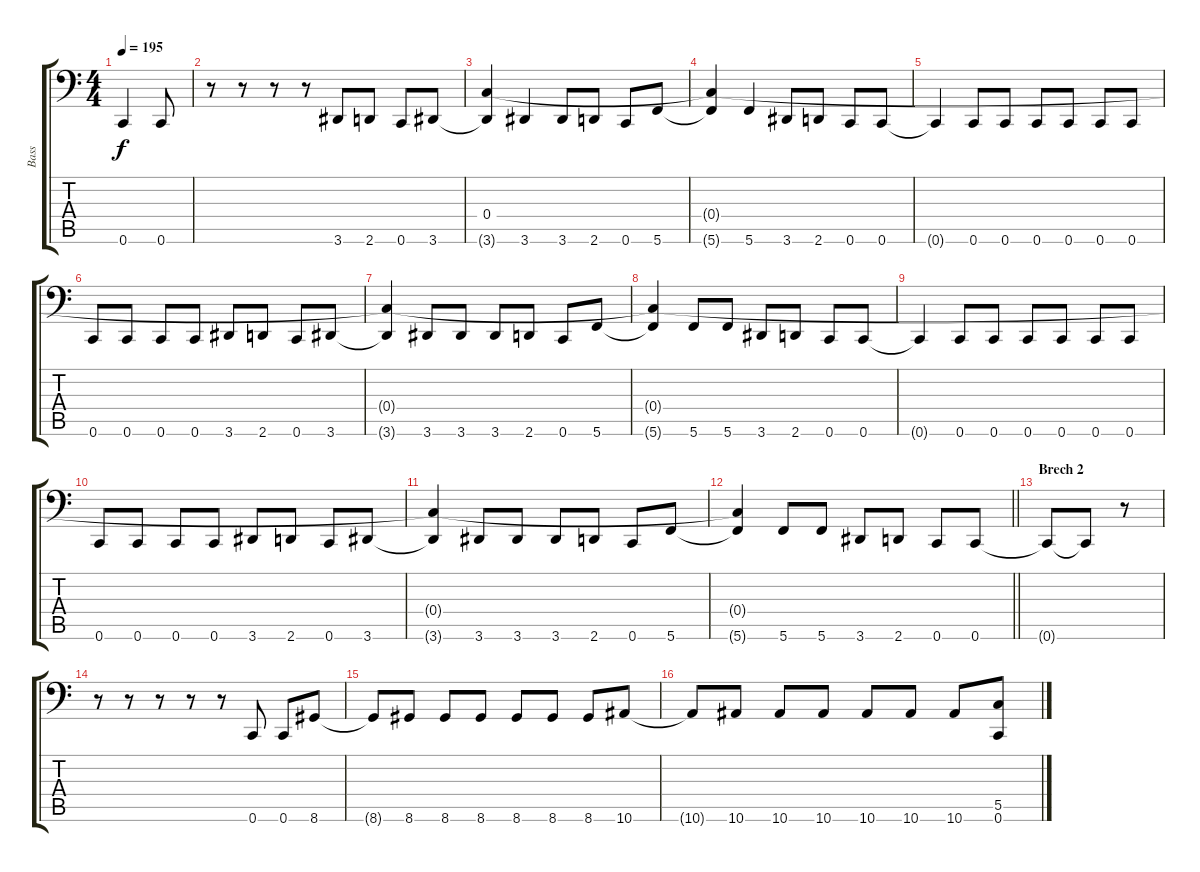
\track ("Bass" "Bass") {instrument electricbasspick}
\staff {score tabs}
\tuning (D3 A2 F2 C2 G1 C1) {hide}
\ts (4 4)
\tempo 195
\clef f4
\ks c
0.6{t}.4{dy f} 0.6.8 |
r.8 r.8 r.8 r.8 3.6.8 2.6.8 0.6.8 3.6.8 |
(0.4{t} 3.6{t}).4 3.6.4 3.6.8 2.6.8 0.6.8 5.6.8 |
(0.4{t} 5.6{t}).4 5.6.4 3.6.8 2.6.8 0.6.8 0.6.8 |
0.6{t}.4 0.6.8 0.6.8 0.6.8 0.6.8 0.6.8 0.6.8 |
0.6.8 0.6.8 0.6.8 0.6.8 3.6.8 2.6.8 0.6.8 3.6.8 |
(0.4{t} 3.6{t}).4 3.6.8 3.6.8 3.6.8 2.6.8 0.6.8 5.6.8 |
(0.4{t} 5.6{t}).4 5.6.8 5.6.8 3.6.8 2.6.8 0.6.8 0.6.8 |
0.6{t}.4 0.6.8 0.6.8 0.6.8 0.6.8 0.6.8 0.6.8 |
0.6.8 0.6.8 0.6.8 0.6.8 3.6.8 2.6.8 0.6.8 3.6.8 |
(0.4{t} 3.6{t}).4 3.6.8 3.6.8 3.6.8 2.6.8 0.6.8 5.6.8 |
\barLineRight lightlight
(0.4{t} 5.6{t}).4 5.6.8 5.6.8 3.6.8 2.6.8 0.6.8 0.6.8 |
\section ("" "Brech 2")
0.6{t}.8 0.6{t}.8 r.8 |
r.8 r.8 r.8 r.8 r.8 0.6.8 0.6.8 8.6.8 |
8.6{t}.8 8.6.8 8.6.8 8.6.8 8.6.8 8.6.8 8.6.8 10.6.8 |
10.6{t}.8 10.6.8 10.6.8 10.6.8 10.6.8 10.6.8 10.6.8 (5.5 0.6).8
